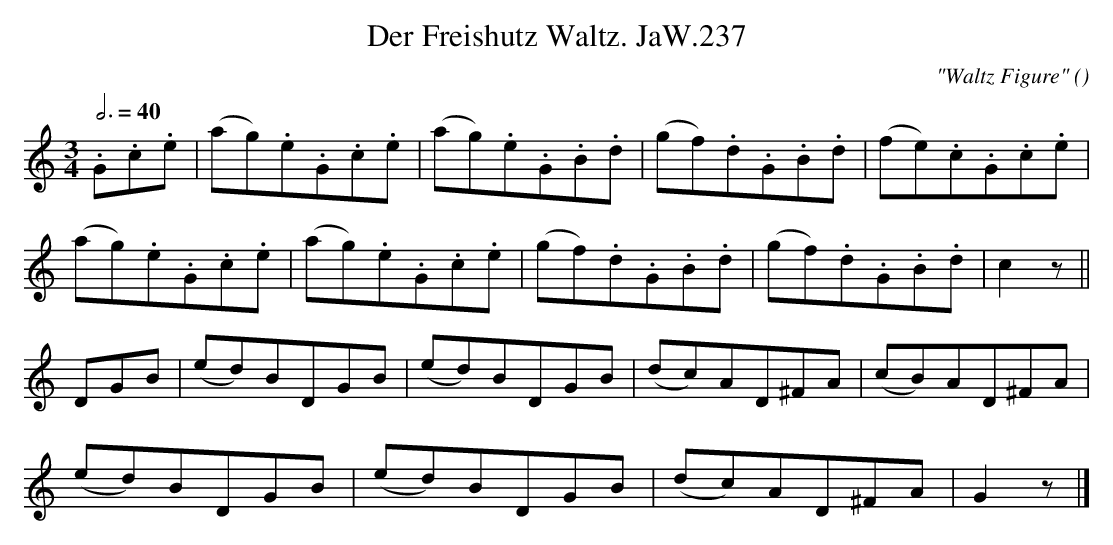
X:1
T:Der Freishutz Waltz. JaW.237
M:3/4
L:1/8
Q:3/4=40
C:"Waltz Figure"
O:
K:C
.G.c.e|(ag).e.G.c.e|(ag).e.G.B.d|(gf).d.G.B.d|(fe).c.G.c.e|
(ag).e.G.c.e|(ag).e.G.c.e|(gf).d.G.B.d|(gf).d.G.B.d|c2z||
DGB|(ed)BDGB|(ed)BDGB|(dc)AD^FA|(cB)AD^FA|
(ed)BDGB|(ed)BDGB|(dc)AD^FA|G2z|]
